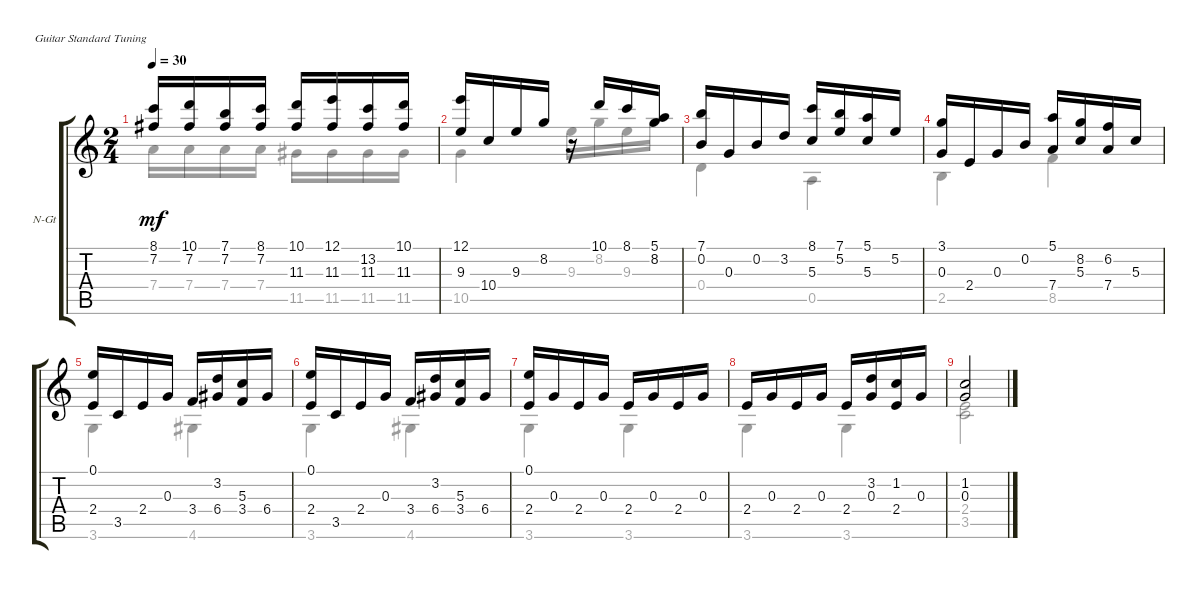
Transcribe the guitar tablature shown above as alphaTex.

\defaultSystemsLayout 4
\bracketExtendMode groupsimilarinstruments
\firstSystemTrackNameOrientation horizontal
\otherSystemsTrackNameOrientation horizontal
\track ("Nylon Guitar" "N-Gt") {instrument acousticguitarnylon}
\staff {score tabs}
\tuning (E4 B3 G3 D3 A2 E2)
\voice
\ts (2 4)
\tempo 30
\clef g2
\ks c
(7.2 8.1).16{dy mf} (10.1 7.2).16 (7.2 7.1).16 (7.2 8.1).16 (10.1 11.3).16 (12.1 11.3).16 (11.3 13.2).16 (11.3 10.1).16 |
(9.3 12.1).16 10.4.16 9.3.16 8.2.16 r.16 10.1.16 8.1.16 (8.2 5.1).16 |
(7.1 0.2).16 0.3.16 0.2.16 3.2.16 (8.1 5.3).16 (7.1 5.2).16 (5.1 5.3).16 5.2.16 |
(3.1 0.3).16 2.4.16 0.3.16 0.2.16 (5.1 7.4).16 (5.3 8.2).16 (6.2 7.4).16 5.3.16 |
(0.1 2.4).16 3.5.16 2.4.16 0.3.16 3.4.16 (3.2 6.4).16 (3.4 5.3).16 6.4.16 |
(2.4 0.1).16 3.5.16 2.4.16 0.3.16 3.4.16 (3.2 6.4).16 (3.4 5.3).16 6.4.16 |
(0.1 2.4).16 0.3.16 2.4.16 0.3.16 2.4.16 0.3.16 2.4.16 0.3.16 |
2.4.16 0.3.16 2.4.16 0.3.16 2.4.16 (0.3 3.2).16 (2.4 1.2).16 0.3.16 |
(0.3 1.2).2
\voice
\clef g2
\ottava regular
\simile none
\ks c
7.4.16{dy mf} 7.4.16 7.4.16 7.4.16 11.5.16 11.5.16 11.5.16 11.5.16 |
10.5.4 9.3.16 8.2.16 9.3.16 8.2.16 |
0.4.4 0.5.4 |
2.5.4 8.5.4 |
3.6.4 4.6.4 |
3.6.4 4.6.4 |
3.6.4 3.6.4 |
3.6.4 3.6.4 |
(3.5 2.4).2
